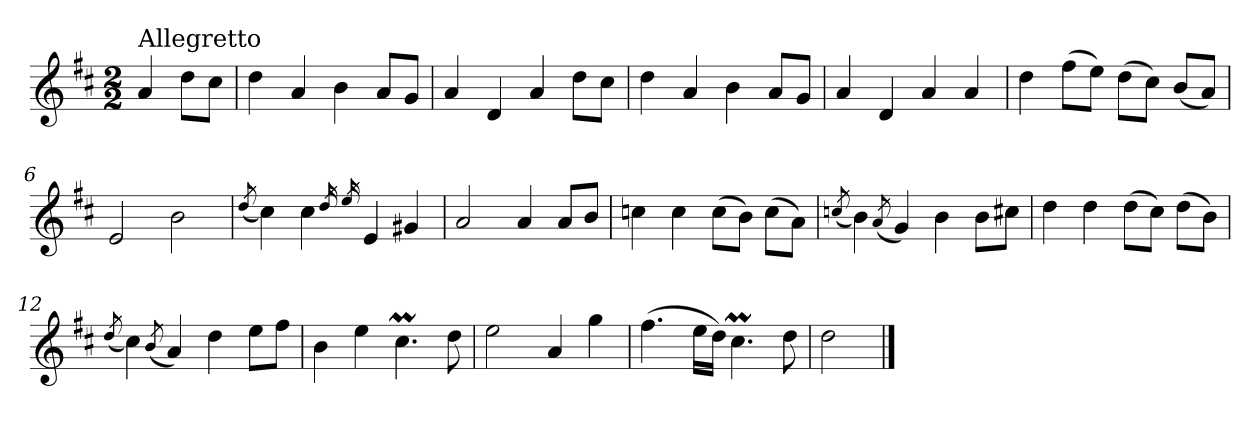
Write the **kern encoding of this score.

**kern
*part1
*staff1
*clefG2
*k[f#c#]
*D:
*M2/2
=
!LO:TX:a:t=Allegretto
4a/
8dd\L
8cc#\J
=1
4dd\
4a/
4b\
8a/L
8g/J
=2
4a/
4d/
4a/
8dd\L
8cc#\J
=3
4dd\
4a/
4b\
8a/L
8g/J
=4
4a/
4d/
4a/
4a/
!!LO:LB:g=z
=5
4dd\
(>8ff#\L
8ee\J)
(>8dd\L
8cc#\J)
(<8b/L
8a/J)
=6
2e/
2b\
=7
(<8qdd/
4cc#\)
4cc#\
16qdd/
16qee/
4e/
4g#X/
=8
2a/
4a/
8a/L
8b/J
=9
4ccn\
4cc\
(>8cc\L
8b\J)
(>8cc\L
8a\J)
!!LO:LB:g=z
=10
(<8qccn/
4b\)
(<8qa/
4g/)
4b\
8b\L
8cc#X\J
=11
4dd\
4dd\
(>8dd\L
8cc#\J)
(>8dd\L
8b\J)
=12
(<8qdd/
4cc#\)
(<8qb/
4a/)
4dd\
8ee\L
8ff#\J
=13
4b\
4ee\
4.cc#m\
8dd\
=14
2ee\
4a/
4gg\
!!LO:LB:g=z
=15
(>4.ff#\
16ee\LL
16dd\JJ)
4.cc#m\
8dd\
=16
2dd\
==
*-
